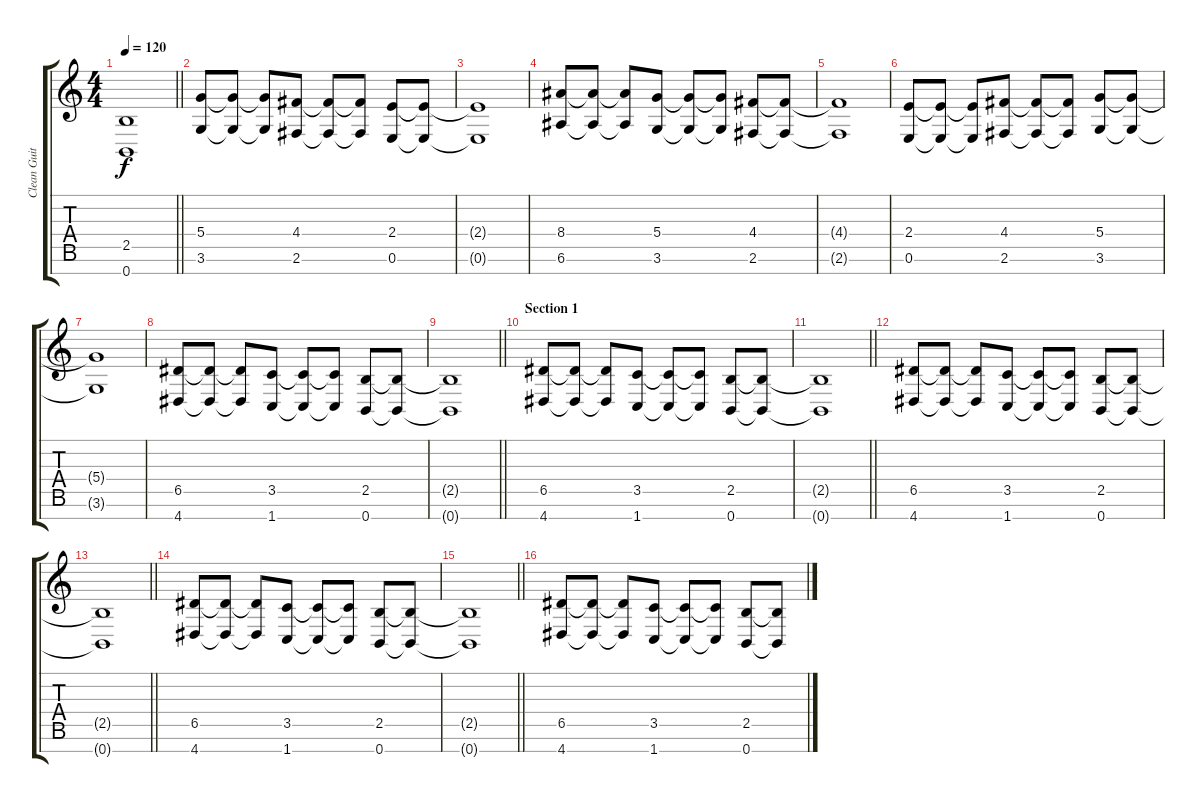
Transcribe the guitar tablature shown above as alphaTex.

\track ("Clean Guitar C" "Clean Guit") {instrument electricguitarjazz}
\staff {score tabs}
\tuning (E4 B3 G3 D3 A2 E2 B1) {hide}
\ts (4 4)
\tempo 120
\clef g2
\barLineRight lightlight
\ks c
(2.5{t} 0.7{t}).1{dy f} |
(5.4 3.6).8 (5.4{t} 3.6{t}).8 (5.4{t} 3.6{t}).8 (4.4 2.6).8 (4.4{t} 2.6{t}).8 (4.4{t} 2.6{t}).8 (2.4 0.6).8 (2.4{t} 0.6{t}).8 |
(2.4{t} 0.6{t}).1 |
(8.4 6.6).8 (8.4{t} 6.6{t}).8 (8.4{t} 6.6{t}).8 (5.4 3.6).8 (5.4{t} 3.6{t}).8 (5.4{t} 3.6{t}).8 (4.4 2.6).8 (4.4{t} 2.6{t}).8 |
(4.4{t} 2.6{t}).1 |
(2.4 0.6).8 (2.4{t} 0.6{t}).8 (2.4{t} 0.6{t}).8 (4.4 2.6).8 (4.4{t} 2.6{t}).8 (4.4{t} 2.6{t}).8 (5.4 3.6).8 (5.4{t} 3.6{t}).8 |
(5.4{t} 3.6{t}).1 |
(6.5 4.7).8 (6.5{t} 4.7{t}).8 (6.5{t} 4.7{t}).8 (3.5 1.7).8 (3.5{t} 1.7{t}).8 (3.5{t} 1.7{t}).8 (2.5 0.7).8 (2.5{t} 0.7{t}).8 |
\barLineRight lightlight
(2.5{t} 0.7{t}).1 |
\section ("" "Section 1")
(6.5 4.7).8 (6.5{t} 4.7{t}).8 (6.5{t} 4.7{t}).8 (3.5 1.7).8 (3.5{t} 1.7{t}).8 (3.5{t} 1.7{t}).8 (2.5 0.7).8 (2.5{t} 0.7{t}).8 |
\barLineRight lightlight
(2.5{t} 0.7{t}).1 |
(6.5 4.7).8 (6.5{t} 4.7{t}).8 (6.5{t} 4.7{t}).8 (3.5 1.7).8 (3.5{t} 1.7{t}).8 (3.5{t} 1.7{t}).8 (2.5 0.7).8 (2.5{t} 0.7{t}).8 |
\barLineRight lightlight
(2.5{t} 0.7{t}).1 |
(6.5 4.7).8 (6.5{t} 4.7{t}).8 (6.5{t} 4.7{t}).8 (3.5 1.7).8 (3.5{t} 1.7{t}).8 (3.5{t} 1.7{t}).8 (2.5 0.7).8 (2.5{t} 0.7{t}).8 |
\barLineRight lightlight
(2.5{t} 0.7{t}).1 |
(6.5 4.7).8 (6.5{t} 4.7{t}).8 (6.5{t} 4.7{t}).8 (3.5 1.7).8 (3.5{t} 1.7{t}).8 (3.5{t} 1.7{t}).8 (2.5 0.7).8 (2.5{t} 0.7{t}).8
